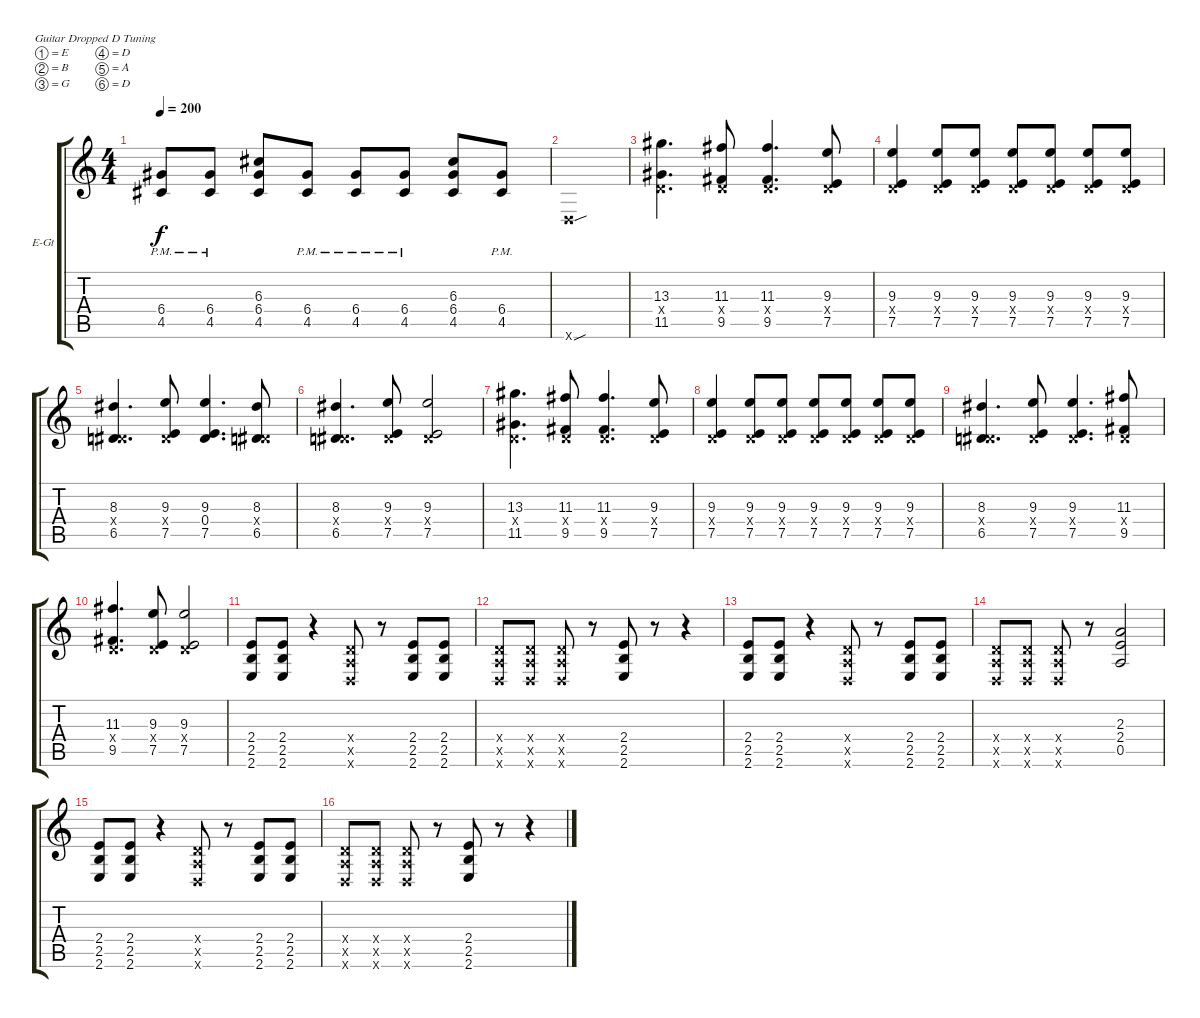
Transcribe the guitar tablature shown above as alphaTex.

\bracketExtendMode groupsimilarinstruments
\firstSystemTrackNameOrientation horizontal
\otherSystemsTrackNameOrientation horizontal
\track ("Dave" "E-Gt") {instrument distortionguitar}
\staff {score tabs}
\tuning (E4 B3 G3 D3 A2 D2)
\ts (4 4)
\tempo 200
\clef g2
\ks c
(6.4{pm} 4.5{pm}).8{dy f} (6.4{pm} 4.5{pm}).8 (6.3 6.4 4.5).8 (6.4{pm} 4.5{pm}).8 (6.4{pm} 4.5{pm}).8 (6.4{pm} 4.5{pm}).8 (6.3 6.4 4.5).8 (6.4{pm} 4.5{pm}).8 |
0.6{sou x}.1 |
(13.3 11.5 0.4{x}).4{d} (11.3 9.5 0.4{x}).8 (11.3 9.5 0.4{x}).4{d} (9.3 7.5 0.4{x}).8 |
(9.3 7.5 0.4{x}).4 (9.3 7.5 0.4{x}).8 (9.3 7.5 0.4{x}).8 (9.3 7.5 0.4{x}).8 (9.3 7.5 0.4{x}).8 (9.3 7.5 0.4{x}).8 (9.3 7.5 0.4{x}).8 |
(8.3 6.5 0.4{x}).4{d} (9.3 7.5 0.4{x}).8 (9.3 7.5 0.4).4{d} (8.3 6.5 0.4{x}).8 |
(8.3 6.5 0.4{x}).4{d} (9.3 7.5 0.4{x}).8 (9.3 7.5 0.4{x}).2 |
(13.3 11.5 0.4{x}).4{d} (11.3 9.5 0.4{x}).8 (11.3 9.5 0.4{x}).4{d} (9.3 7.5 0.4{x}).8 |
(9.3 7.5 0.4{x}).4 (9.3 7.5 0.4{x}).8 (9.3 7.5 0.4{x}).8 (9.3 7.5 0.4{x}).8 (9.3 7.5 0.4{x}).8 (9.3 7.5 0.4{x}).8 (9.3 7.5 0.4{x}).8 |
(8.3 6.5 0.4{x}).4{d} (9.3 7.5 0.4{x}).8 (9.3 7.5 0.4{x}).4{d} (11.3 9.5 0.4{x}).8 |
(11.3 9.5 0.4{x}).4{d} (9.3 7.5 0.4{x}).8 (9.3 7.5 0.4{x}).2 |
(2.4 2.5 2.6).8 (2.4 2.5 2.6).8 r.4 (0.4{x} 0.5{x} 0.6{x}).8 r.8 (2.4 2.5 2.6).8 (2.4 2.5 2.6).8 |
(0.4{x} 0.5{x} 0.6{x}).8 (0.4{x} 0.5{x} 0.6{x}).8 (0.4{x} 0.5{x} 0.6{x}).8 r.8 (2.4 2.5 2.6).8 r.8 r.4 |
(2.4 2.5 2.6).8 (2.4 2.5 2.6).8 r.4 (0.4{x} 0.5{x} 0.6{x}).8 r.8 (2.4 2.5 2.6).8 (2.4 2.5 2.6).8 |
(0.4{x} 0.5{x} 0.6{x}).8 (0.4{x} 0.5{x} 0.6{x}).8 (0.4{x} 0.5{x} 0.6{x}).8 r.8 (2.4 0.5 2.3).2 |
(2.4 2.5 2.6).8 (2.4 2.5 2.6).8 r.4 (0.4{x} 0.5{x} 0.6{x}).8 r.8 (2.4 2.5 2.6).8 (2.4 2.5 2.6).8 |
(0.4{x} 0.5{x} 0.6{x}).8 (0.4{x} 0.5{x} 0.6{x}).8 (0.4{x} 0.5{x} 0.6{x}).8 r.8 (2.4 2.5 2.6).8 r.8 r.4
